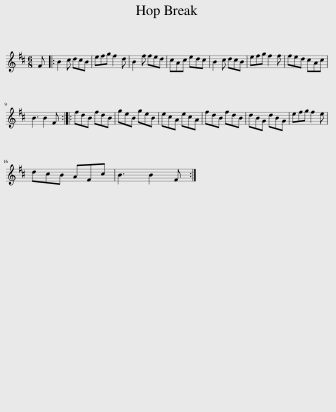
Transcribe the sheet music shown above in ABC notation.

X:1
L:1/8
M:6/8
I:linebreak $
K:Bmin
V:1 treble
V:1
 F |: B2 c dcB | efg f2 d | B2 f fed | cAc edc | %5
 B2 c dcB | efg f2 f | fed cAc |$ B3 B2 F :: fdB fdB | %10
 geB geB | ecA ecA | fdB fdB | dBG dBG | efg f2 e |$ %15
 dcB AFc | B3 B2 F :| %17
